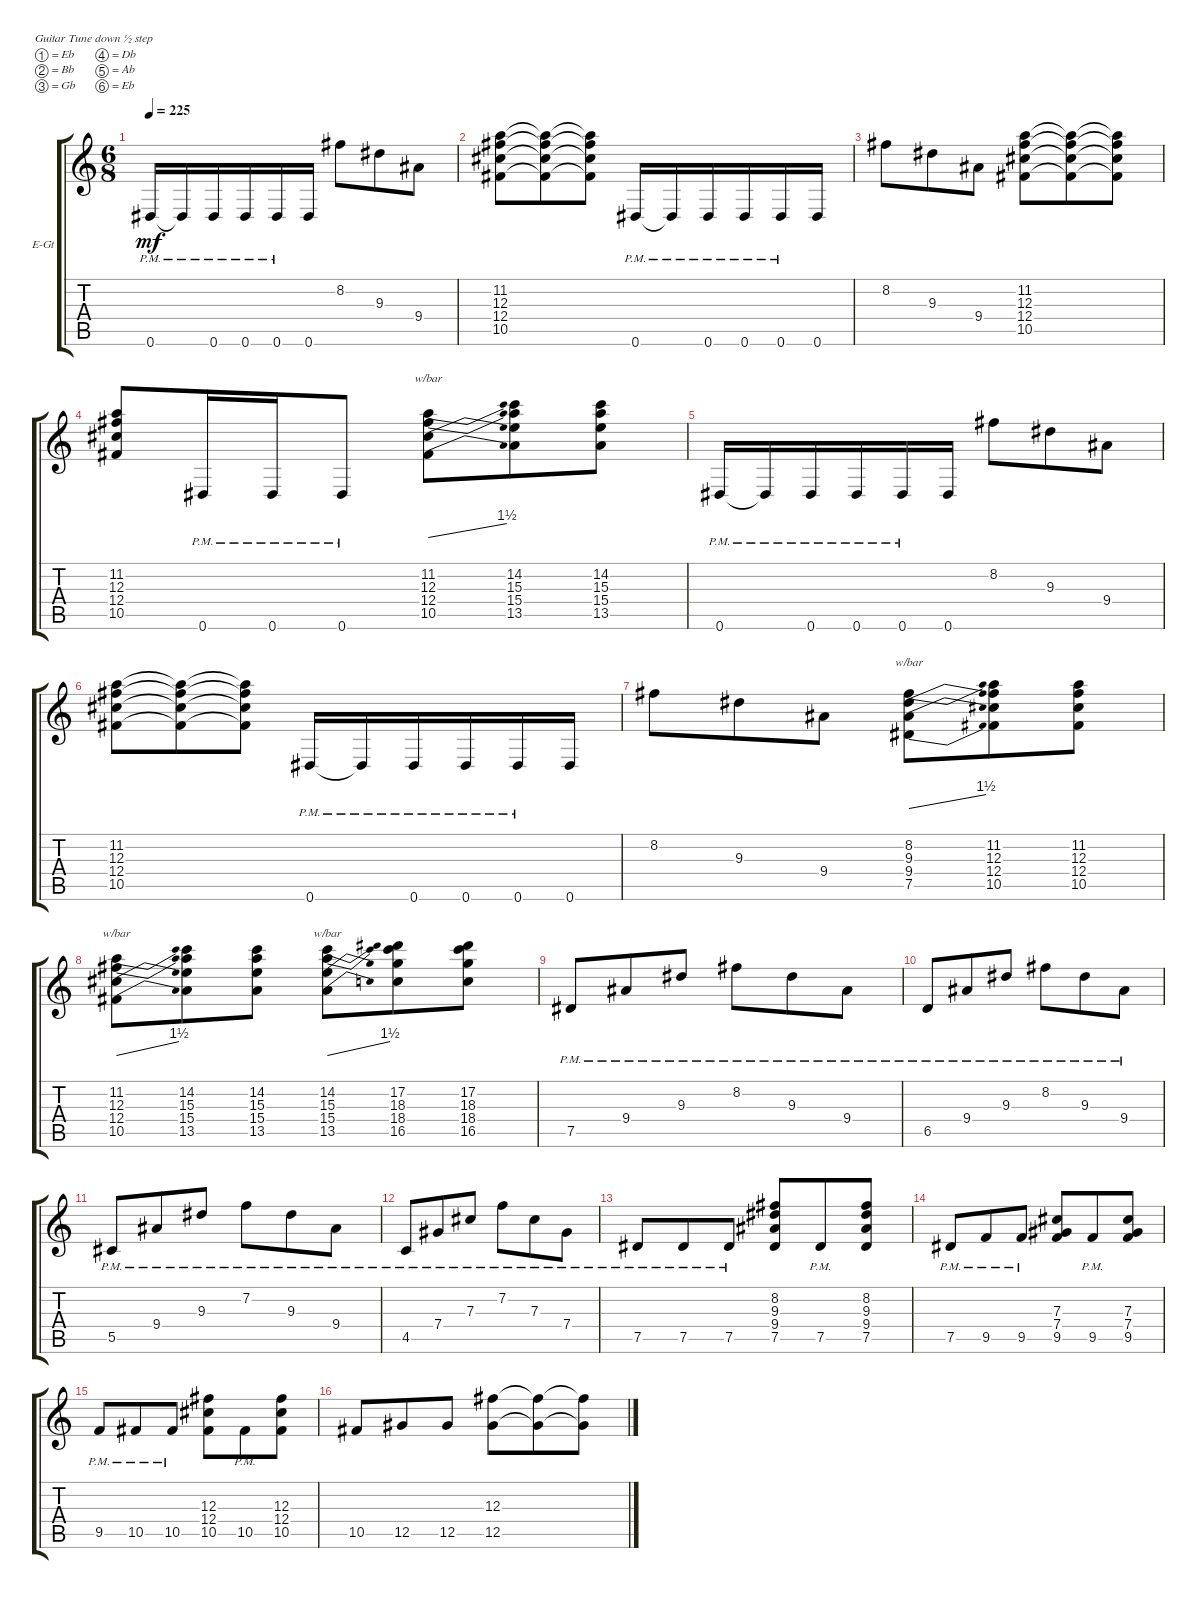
\bracketExtendMode groupsimilarinstruments
\firstSystemTrackNameOrientation horizontal
\otherSystemsTrackNameOrientation horizontal
\track ("left" "E-Gt") {instrument distortionguitar}
\staff {score tabs}
\tuning (Eb4 Bb3 Gb3 Db3 Ab2 Eb2)
\ts (6 8)
\tempo 225
\clef g2
\ks c
0.6{pm}.16{dy mf} 0.6{pm t}.16 0.6{pm}.16 0.6{pm}.16 0.6{pm}.16 0.6.16 8.2.8 9.3.8 9.4.8 |
(12.4 12.3 10.5 11.2).8 (10.5{t} 12.4{t} 12.3{t} 11.2{t}).8 (11.2{t} 12.3{t} 12.4{t} 10.5{t}).8 0.6{pm}.16 0.6{pm t}.16 0.6{pm}.16 0.6{pm}.16 0.6{pm}.16 0.6.16 |
8.2.8 9.3.8 9.4.8 (12.4 12.3 10.5 11.2).8 (10.5{t} 12.4{t} 12.3{t} 11.2{t}).8 (11.2{t} 12.3{t} 12.4{t} 10.5{t}).8 |
(11.2 12.3 12.4 10.5).8 0.6{pm}.16 0.6{pm}.16 0.6{pm}.8 (10.5 12.4 12.3 11.2).8{tbe (dive default 48 0 59.4 6)} (14.2 15.3 15.4 13.5).8 (14.2 13.5 15.4 15.3).8 |
0.6{pm}.16 0.6{pm t}.16 0.6{pm}.16 0.6{pm}.16 0.6{pm}.16 0.6.16 8.2.8 9.3.8 9.4.8 |
(12.4 12.3 10.5 11.2).8 (10.5{t} 12.4{t} 12.3{t} 11.2{t}).8 (11.2{t} 12.3{t} 12.4{t} 10.5{t}).8 0.6{pm}.16 0.6{pm t}.16 0.6{pm}.16 0.6{pm}.16 0.6{pm}.16 0.6.16 |
8.2.8 9.3.8 9.4.8 (9.4 9.3 7.5 8.2).8{tbe (dive default 54.6 0 60 6)} (10.5 12.4 12.3 11.2).8 (11.2 12.3 12.4 10.5).8 |
(10.5 12.4 12.3 11.2).8{tbe (dive default 46.8 0 60 6)} (13.5 15.4 15.3 14.2).8 (13.5 15.4 15.3 14.2).8 (13.5 15.4 15.3 14.2).8{tbe (dive default 46.8 0 60 6)} (16.5 18.4 18.3 17.2).8 (16.5 18.4 18.3 17.2).8 |
7.5{pm}.8 9.4{pm}.8 9.3{pm}.8 8.2{pm}.8 9.3{pm}.8 9.4{pm}.8 |
6.5{pm}.8 9.4{pm}.8 9.3{pm}.8 8.2{pm}.8 9.3{pm}.8 9.4{pm}.8 |
5.5{pm}.8 9.4{pm}.8 9.3{pm}.8 7.2{pm}.8 9.3{pm}.8 9.4{pm}.8 |
4.5{pm}.8 7.4{pm}.8 7.3{pm}.8 7.2{pm}.8 7.3{pm}.8 7.4{pm}.8 |
7.5{pm}.8 7.5{pm}.8 7.5{pm}.8 (8.2 9.3 7.5 9.4).8 7.5{pm}.8 (8.2 9.3 7.5 9.4).8 |
7.5{pm}.8 9.5{pm}.8 9.5{pm}.8 (7.3 9.5 7.4).8 9.5{pm}.8 (9.5 7.3 7.4).8 |
9.5{pm}.8 10.5{pm}.8 10.5{pm}.8 (10.5 12.3 12.4).8 10.5{pm}.8 (10.5 12.3 12.4).8 |
10.5.8 12.5.8 12.5.8 (12.3 12.5).8 (12.3{t} 12.5{t}).8 (12.3{t} 12.5{t}).8
